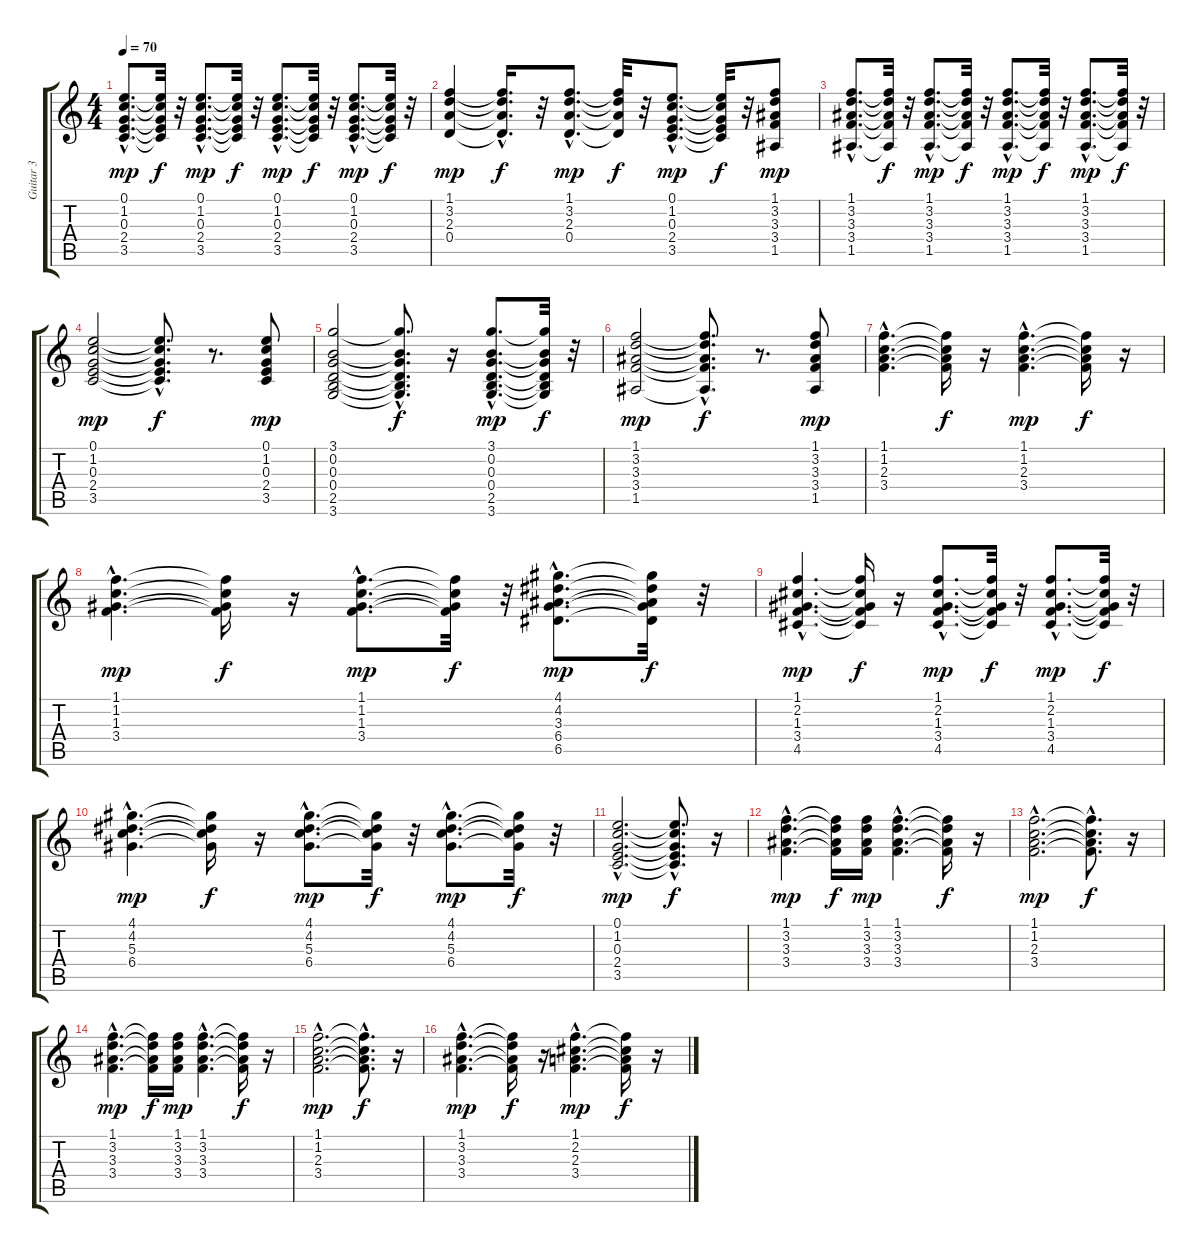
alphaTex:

\track ("Guitar 3" "Guitar 3") {instrument acousticguitarsteel}
\staff {score tabs}
\tuning (E4 B3 G3 D3 A2 E2) {hide}
\ts (4 4)
\tempo 70
\clef g2
\ks c
(0.1{hac} 1.2{hac} 0.3{hac} 2.4{hac} 3.5{hac}).8{d dy mp} (0.1{t} 1.2{t} 0.3{t} 2.4{t} 3.5{t}).32{dy f} r.32 (0.1{hac} 1.2{hac} 0.3{hac} 2.4{hac} 3.5{hac}).8{d dy mp} (0.1{t} 1.2{t} 0.3{t} 2.4{t} 3.5{t}).32{dy f} r.32 (0.1{hac} 1.2{hac} 0.3{hac} 2.4{hac} 3.5{hac}).8{d dy mp} (0.1{t} 1.2{t} 0.3{t} 2.4{t} 3.5{t}).32{dy f} r.32 (0.1{hac} 1.2{hac} 0.3{hac} 2.4{hac} 3.5{hac}).8{d dy mp} (0.1{t} 1.2{t} 0.3{t} 2.4{t} 3.5{t}).32{dy f} r.32 |
(1.1 3.2 2.3 0.4).4{dy mp} (1.1{hac t} 3.2{hac t} 2.3{hac t} 0.4{hac t}).16{d dy f} r.32 (1.1{hac} 3.2{hac} 2.3{hac} 0.4{hac}).8{d dy mp} (1.1{t} 3.2{t} 2.3{t} 0.4{t}).32{dy f} r.32 (0.1{hac} 1.2{hac} 0.3{hac} 2.4{hac} 3.5{hac}).8{d dy mp} (0.1{t} 1.2{t} 0.3{t} 2.4{t} 3.5{t}).32{dy f} r.32 (1.1 3.2 3.3 3.4 1.5).8{dy mp} |
(1.1{hac} 3.2{hac} 3.3{hac} 3.4{hac} 1.5{hac}).8{d} (1.1{t} 3.2{t} 3.3{t} 3.4{t} 1.5{t}).32{dy f} r.32 (1.1{hac} 3.2{hac} 3.3{hac} 3.4{hac} 1.5{hac}).8{d dy mp} (1.1{t} 3.2{t} 3.3{t} 3.4{t} 1.5{t}).32{dy f} r.32 (1.1{hac} 3.2{hac} 3.3{hac} 3.4{hac} 1.5{hac}).8{d dy mp} (1.1{t} 3.2{t} 3.3{t} 3.4{t} 1.5{t}).32{dy f} r.32 (1.1{hac} 3.2{hac} 3.3{hac} 3.4{hac} 1.5{hac}).8{d dy mp} (1.1{t} 3.2{t} 3.3{t} 3.4{t} 1.5{t}).32{dy f} r.32 |
(0.1 1.2 0.3 2.4 3.5).2{dy mp} (0.1{hac t} 1.2{hac t} 0.3{hac t} 2.4{hac t} 3.5{hac t}).8{d dy f} r.8{d} (0.1 1.2 0.3 2.4 3.5).8{dy mp} |
(3.1 0.2 0.3 0.4 2.5 3.6).2 (3.1{hac t} 0.2{hac t} 0.3{hac t} 0.4{hac t} 2.5{hac t} 3.6{hac t}).8{d dy f} r.16 (3.1{hac} 0.2{hac} 0.3{hac} 0.4{hac} 2.5{hac} 3.6{hac}).8{d dy mp} (3.1{t} 0.2{t} 0.3{t} 0.4{t} 2.5{t} 3.6{t}).32{dy f} r.32 |
(1.1 3.2 3.3 3.4 1.5).2{dy mp} (1.1{hac t} 3.2{hac t} 3.3{hac t} 3.4{hac t} 1.5{hac t}).8{d dy f} r.8{d} (1.1 3.2 3.3 3.4 1.5).8{dy mp} |
(1.1{hac} 1.2{hac} 2.3{hac} 3.4{hac}).4{d} (1.1{t} 1.2{t} 2.3{t} 3.4{t}).16{dy f} r.16 (1.1{hac} 1.2{hac} 2.3{hac} 3.4{hac}).4{d dy mp} (1.1{t} 1.2{t} 2.3{t} 3.4{t}).16{dy f} r.16 |
(1.1{hac} 1.2{hac} 1.3{hac} 3.4{hac}).4{d dy mp} (1.1{t} 1.2{t} 1.3{t} 3.4{t}).16{dy f} r.16 (1.1{hac} 1.2{hac} 1.3{hac} 3.4{hac}).8{d dy mp} (1.1{t} 1.2{t} 1.3{t} 3.4{t}).32{dy f} r.32 (4.1{hac} 4.2{hac} 3.3{hac} 6.4{hac} 6.5{hac}).8{d dy mp} (4.1{t} 4.2{t} 3.3{t} 6.4{t} 6.5{t}).32{dy f} r.32 |
(1.1{hac} 2.2{hac} 1.3{hac} 3.4{hac} 4.5{hac}).4{d dy mp} (1.1{t} 2.2{t} 1.3{t} 3.4{t} 4.5{t}).16{dy f} r.16 (1.1{hac} 2.2{hac} 1.3{hac} 3.4{hac} 4.5{hac}).8{d dy mp} (1.1{t} 2.2{t} 1.3{t} 3.4{t} 4.5{t}).32{dy f} r.32 (1.1{hac} 2.2{hac} 1.3{hac} 3.4{hac} 4.5{hac}).8{d dy mp} (1.1{t} 2.2{t} 1.3{t} 3.4{t} 4.5{t}).32{dy f} r.32 |
(4.1{hac} 4.2{hac} 5.3{hac} 6.4{hac}).4{d dy mp} (4.1{t} 4.2{t} 5.3{t} 6.4{t}).16{dy f} r.16 (4.1{hac} 4.2{hac} 5.3{hac} 6.4{hac}).8{d dy mp} (4.1{t} 4.2{t} 5.3{t} 6.4{t}).32{dy f} r.32 (4.1{hac} 4.2{hac} 5.3{hac} 6.4{hac}).8{d dy mp} (4.1{t} 4.2{t} 5.3{t} 6.4{t}).32{dy f} r.32 |
(0.1{hac} 1.2{hac} 0.3{hac} 2.4{hac} 3.5{hac}).2{d dy mp} (0.1{hac t} 1.2{hac t} 0.3{hac t} 2.4{hac t} 3.5{hac t}).8{d dy f} r.16 |
(1.1{hac} 3.2{hac} 3.3{hac} 3.4{hac}).4{d dy mp} (1.1{t} 3.2{t} 3.3{t} 3.4{t}).16{dy f} (1.1 3.2 3.3 3.4).16{dy mp} (1.1{hac} 3.2{hac} 3.3{hac} 3.4{hac}).4{d} (1.1{t} 3.2{t} 3.3{t} 3.4{t}).16{dy f} r.16 |
(1.1{hac} 1.2{hac} 2.3{hac} 3.4{hac}).2{d dy mp} (1.1{hac t} 1.2{hac t} 2.3{hac t} 3.4{hac t}).8{d dy f} r.16 |
(1.1{hac} 3.2{hac} 3.3{hac} 3.4{hac}).4{d dy mp} (1.1{t} 3.2{t} 3.3{t} 3.4{t}).16{dy f} (1.1 3.2 3.3 3.4).16{dy mp} (1.1{hac} 3.2{hac} 3.3{hac} 3.4{hac}).4{d} (1.1{t} 3.2{t} 3.3{t} 3.4{t}).16{dy f} r.16 |
(1.1{hac} 1.2{hac} 2.3{hac} 3.4{hac}).2{d dy mp} (1.1{hac t} 1.2{hac t} 2.3{hac t} 3.4{hac t}).8{d dy f} r.16 |
(1.1{hac} 3.2{hac} 3.3{hac} 3.4{hac}).4{d dy mp} (1.1{t} 3.2{t} 3.3{t} 3.4{t}).16{dy f} r.16 (1.1{hac} 2.2{hac} 2.3{hac} 3.4{hac}).4{d dy mp} (1.1{t} 2.2{t} 2.3{t} 3.4{t}).16{dy f} r.16
